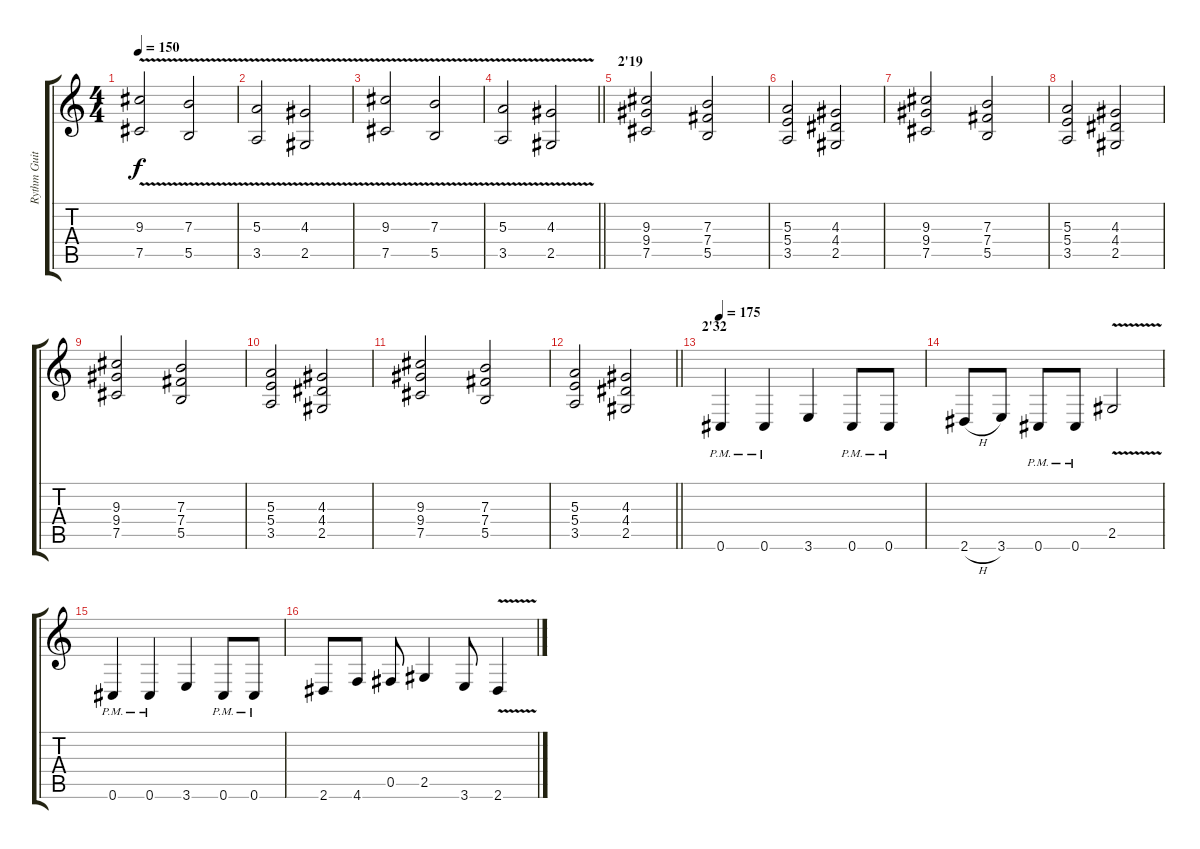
\track ("Rythm Guitar" "Rythm Guit") {instrument distortionguitar}
\staff {score tabs}
\tuning (Db4 Ab3 E3 B2 Gb2 Db2) {hide}
\ts (4 4)
\tempo 150
\clef g2
\ks c
(9.3{v} 7.5{v}).2{dy f} (7.3{v} 5.5{v}).2 |
(5.3{v} 3.5{v}).2 (4.3{v} 2.5{v}).2 |
(9.3{v} 7.5{v}).2 (7.3{v} 5.5{v}).2 |
\barLineRight lightlight
(5.3{v} 3.5{v}).2 (4.3{v} 2.5{v}).2 |
\section ("" "2'19")
(9.3 9.4 7.5).2 (7.3 7.4 5.5).2 |
(5.3 5.4 3.5).2 (4.3 4.4 2.5).2 |
(9.3 9.4 7.5).2 (7.3 7.4 5.5).2 |
(5.3 5.4 3.5).2 (4.3 4.4 2.5).2 |
(9.3 9.4 7.5).2 (7.3 7.4 5.5).2 |
(5.3 5.4 3.5).2 (4.3 4.4 2.5).2 |
(9.3 9.4 7.5).2 (7.3 7.4 5.5).2 |
\barLineRight lightlight
(5.3 5.4 3.5).2 (4.3 4.4 2.5).2 |
\section ("" "2'32")
\tempo 175
0.6{pm}.4 0.6{pm}.4 3.6.4 0.6{pm}.8 0.6{pm}.8 |
2.6{h}.8 3.6.8 0.6{pm}.8 0.6{pm}.8 2.5{v}.2 |
0.6{pm}.4 0.6{pm}.4 3.6.4 0.6{pm}.8 0.6{pm}.8 |
2.6.8 4.6.8 0.5.8 2.5.4 3.6.8 2.6{v}.4
